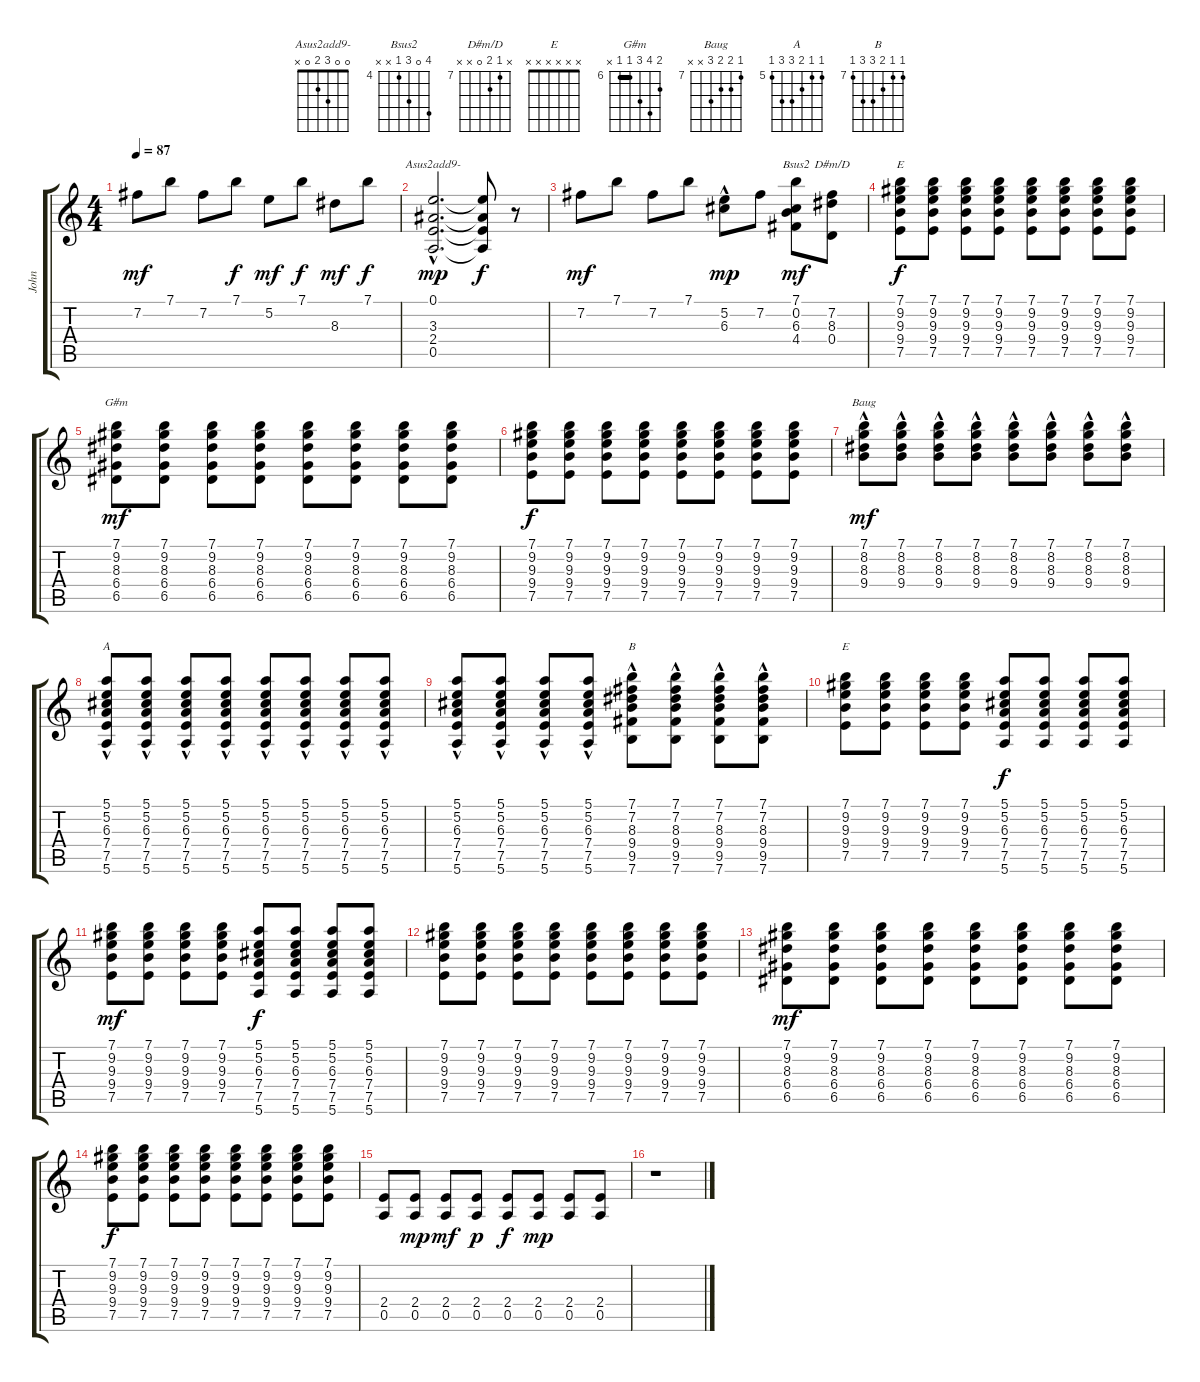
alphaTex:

\track ("John" "John") {instrument acousticguitarsteel}
\staff {score tabs}
\tuning (E4 B3 G3 D3 A2 E2) {hide}
\chord ("Asus2add9-" 0 0 3 2 0 x)
\chord ("Bsus2" 7 0 6 4 x x) {firstfret 4}
\chord ("D#m/D" x 7 8 0 x x) {firstfret 7}
\chord ("E" 7 9 9 9 7 x) {firstfret 7}
\chord ("G#m" 7 9 8 6 6 x) {firstfret 6 barre 6}
\chord ("Baug" 7 8 8 9 x x) {firstfret 7}
\chord ("A" 5 5 6 7 7 5) {firstfret 5}
\chord ("B" 7 7 8 9 9 7) {firstfret 7}
\chord ("E" x x x x x x)
\ts (4 4)
\tempo 87
\clef g2
\ks c
7.2.8{dy mf} 7.1.8 7.2.8 7.1.8{dy f} 5.2.8{dy mf} 7.1.8{dy f} 8.3.8{dy mf} 7.1.8{dy f} |
(0.1{hac} 3.3{hac} 2.4{hac} 0.5{hac}).2{d ch "Asus2add9-" dy mp} (0.1{t} 3.3{t} 2.4{t} 0.5{t}).8{dy f} r.8 |
7.2.8{dy mf} 7.1.8 7.2.8 7.1.8 (5.2{hac} 6.3).8{dy mp} 7.2.8 (7.1 0.2 6.3 4.4).8{ch "Bsus2" dy mf} (7.2 8.3 0.4).8{ch "D#m/D"} |
(7.1 9.2 9.3 9.4 7.5).8{ch "E" dy f} (7.1 9.2 9.3 9.4 7.5).8 (7.1 9.2 9.3 9.4 7.5).8 (7.1 9.2 9.3 9.4 7.5).8 (7.1 9.2 9.3 9.4 7.5).8 (7.1 9.2 9.3 9.4 7.5).8 (7.1 9.2 9.3 9.4 7.5).8 (7.1 9.2 9.3 9.4 7.5).8 |
(7.1 9.2 8.3 6.4 6.5).8{ch "G#m" dy mf} (7.1 9.2 8.3 6.4 6.5).8 (7.1 9.2 8.3 6.4 6.5).8 (7.1 9.2 8.3 6.4 6.5).8 (7.1 9.2 8.3 6.4 6.5).8 (7.1 9.2 8.3 6.4 6.5).8 (7.1 9.2 8.3 6.4 6.5).8 (7.1 9.2 8.3 6.4 6.5).8 |
(7.1 9.2 9.3 9.4 7.5).8{dy f} (7.1 9.2 9.3 9.4 7.5).8 (7.1 9.2 9.3 9.4 7.5).8 (7.1 9.2 9.3 9.4 7.5).8 (7.1 9.2 9.3 9.4 7.5).8 (7.1 9.2 9.3 9.4 7.5).8 (7.1 9.2 9.3 9.4 7.5).8 (7.1 9.2 9.3 9.4 7.5).8 |
(7.1{hac} 8.2{hac} 8.3{hac} 9.4).8{ch "Baug" dy mf} (7.1{hac} 8.2{hac} 8.3{hac} 9.4).8 (7.1{hac} 8.2{hac} 8.3{hac} 9.4).8 (7.1{hac} 8.2{hac} 8.3{hac} 9.4).8 (7.1{hac} 8.2{hac} 8.3{hac} 9.4).8 (7.1{hac} 8.2{hac} 8.3{hac} 9.4).8 (7.1{hac} 8.2{hac} 8.3{hac} 9.4).8 (7.1{hac} 8.2{hac} 8.3{hac} 9.4).8 |
(5.1{hac} 5.2{hac} 6.3{hac} 7.4 7.5 5.6).8{ch "A"} (5.1{hac} 5.2{hac} 6.3{hac} 7.4 7.5 5.6).8 (5.1{hac} 5.2{hac} 6.3{hac} 7.4 7.5 5.6).8 (5.1{hac} 5.2{hac} 6.3{hac} 7.4 7.5 5.6).8 (5.1{hac} 5.2{hac} 6.3{hac} 7.4 7.5 5.6).8 (5.1{hac} 5.2{hac} 6.3{hac} 7.4 7.5 5.6).8 (5.1{hac} 5.2{hac} 6.3{hac} 7.4 7.5 5.6).8 (5.1{hac} 5.2{hac} 6.3{hac} 7.4 7.5 5.6).8 |
(5.1{hac} 5.2{hac} 6.3{hac} 7.4 7.5 5.6).8 (5.1{hac} 5.2{hac} 6.3{hac} 7.4 7.5 5.6).8 (5.1{hac} 5.2{hac} 6.3{hac} 7.4 7.5 5.6).8 (5.1{hac} 5.2{hac} 6.3{hac} 7.4 7.5 5.6).8 (7.1{hac} 7.2{hac} 8.3{hac} 9.4 9.5 7.6).8{ch "B"} (7.1{hac} 7.2{hac} 8.3{hac} 9.4 9.5 7.6).8 (7.1{hac} 7.2{hac} 8.3{hac} 9.4 9.5 7.6).8 (7.1{hac} 7.2{hac} 8.3{hac} 9.4 9.5 7.6).8 |
(7.1 9.2 9.3 9.4 7.5).8{ch "E"} (7.1 9.2 9.3 9.4 7.5).8 (7.1 9.2 9.3 9.4 7.5).8 (7.1 9.2 9.3 9.4 7.5).8 (5.1 5.2 6.3 7.4 7.5 5.6).8{dy f} (5.1 5.2 6.3 7.4 7.5 5.6).8 (5.1 5.2 6.3 7.4 7.5 5.6).8 (5.1 5.2 6.3 7.4 7.5 5.6).8 |
(7.1 9.2 9.3 9.4 7.5).8{dy mf} (7.1 9.2 9.3 9.4 7.5).8 (7.1 9.2 9.3 9.4 7.5).8 (7.1 9.2 9.3 9.4 7.5).8 (5.1 5.2 6.3 7.4 7.5 5.6).8{dy f} (5.1 5.2 6.3 7.4 7.5 5.6).8 (5.1 5.2 6.3 7.4 7.5 5.6).8 (5.1 5.2 6.3 7.4 7.5 5.6).8 |
(7.1 9.2 9.3 9.4 7.5).8 (7.1 9.2 9.3 9.4 7.5).8 (7.1 9.2 9.3 9.4 7.5).8 (7.1 9.2 9.3 9.4 7.5).8 (7.1 9.2 9.3 9.4 7.5).8 (7.1 9.2 9.3 9.4 7.5).8 (7.1 9.2 9.3 9.4 7.5).8 (7.1 9.2 9.3 9.4 7.5).8 |
(7.1 9.2 8.3 6.4 6.5).8{dy mf} (7.1 9.2 8.3 6.4 6.5).8 (7.1 9.2 8.3 6.4 6.5).8 (7.1 9.2 8.3 6.4 6.5).8 (7.1 9.2 8.3 6.4 6.5).8 (7.1 9.2 8.3 6.4 6.5).8 (7.1 9.2 8.3 6.4 6.5).8 (7.1 9.2 8.3 6.4 6.5).8 |
(7.1 9.2 9.3 9.4 7.5).8{dy f} (7.1 9.2 9.3 9.4 7.5).8 (7.1 9.2 9.3 9.4 7.5).8 (7.1 9.2 9.3 9.4 7.5).8 (7.1 9.2 9.3 9.4 7.5).8 (7.1 9.2 9.3 9.4 7.5).8 (7.1 9.2 9.3 9.4 7.5).8 (7.1 9.2 9.3 9.4 7.5).8 |
(2.4 0.5).8 (2.4 0.5).8{dy mp} (2.4 0.5).8{dy mf} (2.4 0.5).8{dy p} (2.4 0.5).8{dy f} (2.4 0.5).8{dy mp} (2.4 0.5).8 (2.4 0.5).8 |
r.1
